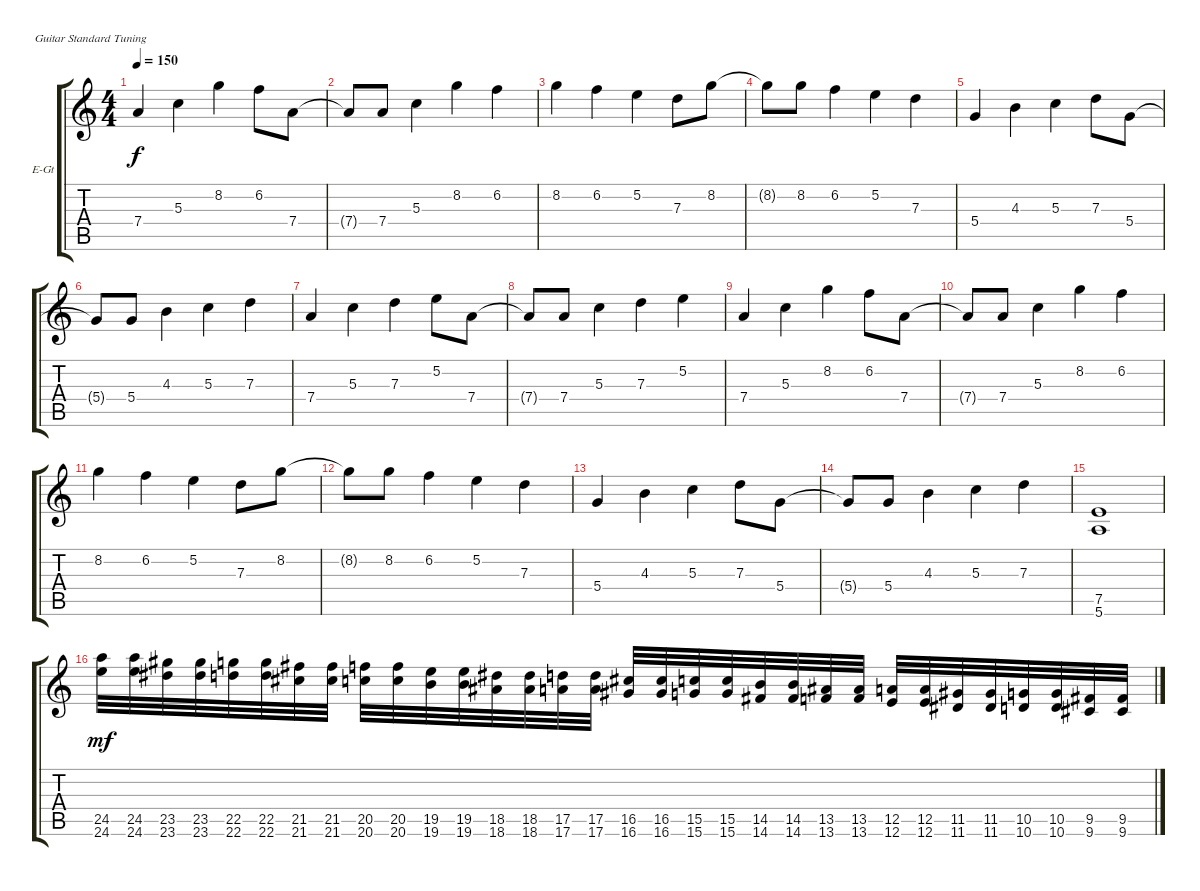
\bracketExtendMode groupsimilarinstruments
\firstSystemTrackNameOrientation horizontal
\otherSystemsTrackNameOrientation horizontal
\track ("Overdrive Guitar" "E-Gt") {instrument distortionguitar}
\staff {score tabs}
\tuning (E4 B3 G3 D3 A2 E2)
\ts (4 4)
\tempo 150
\clef g2
\ks c
7.4.4{dy f} 5.3.4 8.2.4 6.2.8 7.4.8 |
7.4{t}.8 7.4.8 5.3.4 8.2.4 6.2.4 |
8.2.4 6.2.4 5.2.4 7.3.8 8.2.8 |
8.2{t}.8 8.2.8 6.2.4 5.2.4 7.3.4 |
5.4.4 4.3.4 5.3.4 7.3.8 5.4.8 |
5.4{t}.8 5.4.8 4.3.4 5.3.4 7.3.4 |
7.4.4 5.3.4 7.3.4 5.2.8 7.4.8 |
7.4{t}.8 7.4.8 5.3.4 7.3.4 5.2.4 |
7.4.4 5.3.4 8.2.4 6.2.8 7.4.8 |
7.4{t}.8 7.4.8 5.3.4 8.2.4 6.2.4 |
8.2.4 6.2.4 5.2.4 7.3.8 8.2.8 |
8.2{t}.8 8.2.8 6.2.4 5.2.4 7.3.4 |
5.4.4 4.3.4 5.3.4 7.3.8 5.4.8 |
5.4{t}.8 5.4.8 4.3.4 5.3.4 7.3.4 |
(7.5 5.6).1 |
(24.5 24.6).32{dy mf} (24.5 24.6).32 (23.5 23.6).32 (23.5 23.6).32 (22.5 22.6).32 (22.5 22.6).32 (21.5 21.6).32 (21.5 21.6).32 (20.5 20.6).32 (20.5 20.6).32 (19.5 19.6).32 (19.5 19.6).32 (18.5 18.6).32 (18.5 18.6).32 (17.5 17.6).32 (17.5 17.6).32 (16.5 16.6).32 (16.5 16.6).32 (15.5 15.6).32 (15.5 15.6).32 (14.5 14.6).32 (14.5 14.6).32 (13.5 13.6).32 (13.5 13.6).32 (12.5 12.6).32 (12.5 12.6).32 (11.5 11.6).32 (11.5 11.6).32 (10.5 10.6).32 (10.5 10.6).32 (9.5 9.6).32 (9.5 9.6).32
